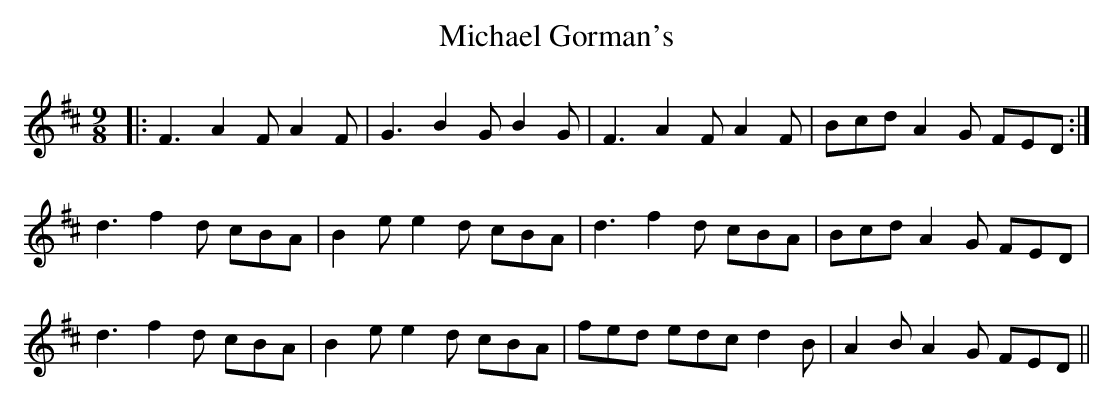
X:1
T: Michael Gorman's
M: 9/8
L: 1/8
K: Dmaj
|:F3 A2F A2F|G3 B2G B2G|F3 A2F A2F|Bcd A2G FED:|
d3 f2d cBA|B2e e2d cBA|d3 f2d cBA|Bcd A2G FED|
d3 f2d cBA|B2e e2d cBA|fed edc d2B|A2B A2G FED||
